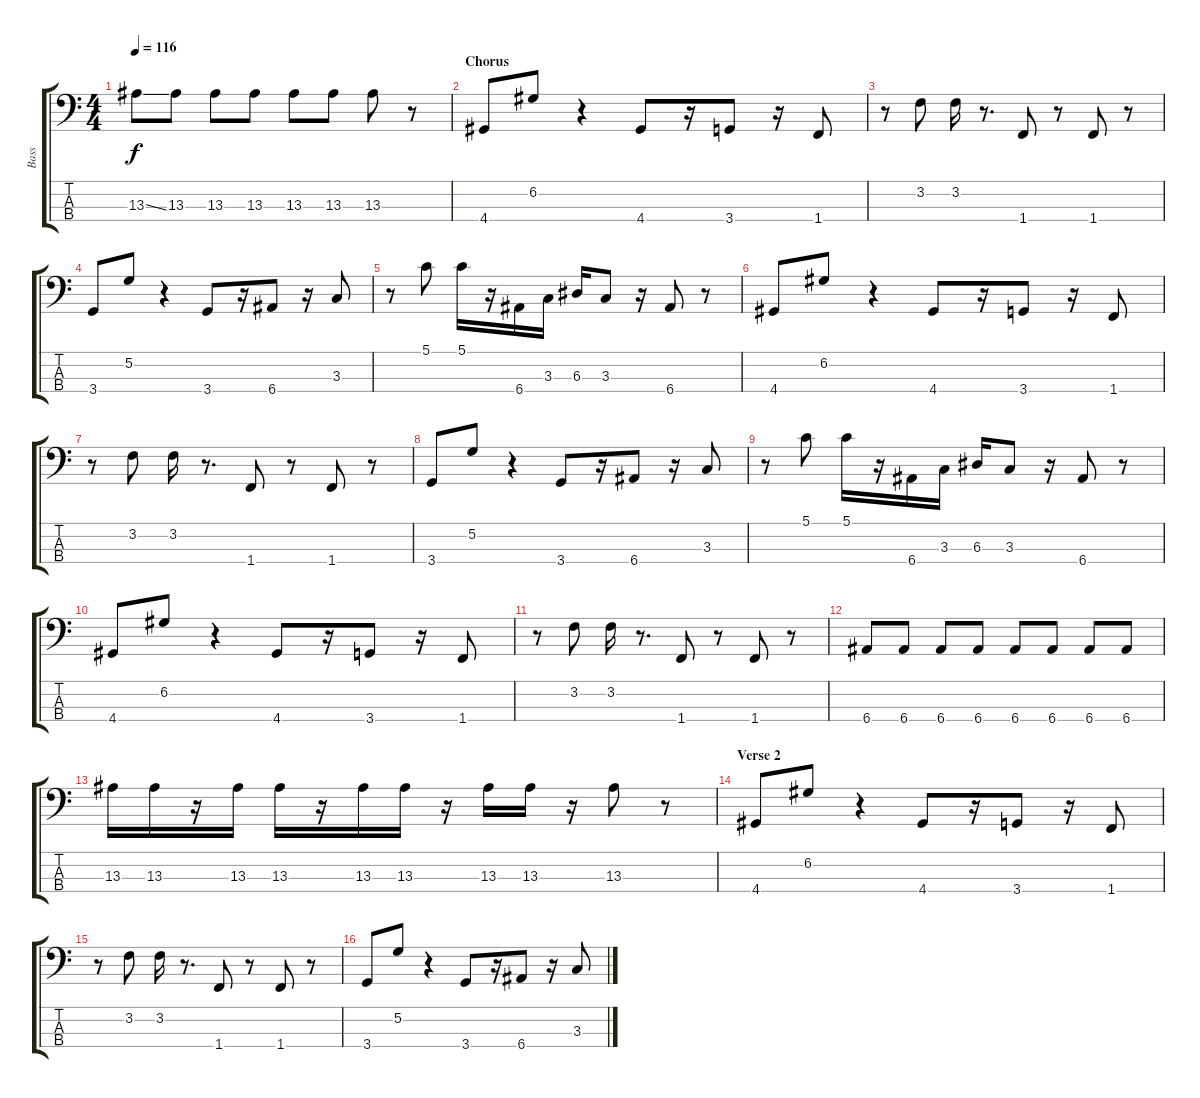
\track ("Bass" "Bass") {instrument slapbass1}
\staff {score tabs}
\tuning (G2 D2 A1 E1) {hide}
\ts (4 4)
\tempo 116
\clef f4
\ks c
13.3{ss}.8{dy f} 13.3.8 13.3.8 13.3.8 13.3.8 13.3.8 13.3.8 r.8 |
\section ("" "Chorus")
4.4.8 6.2.8 r.4 4.4.8 r.16 3.4.8 r.16 1.4.8 |
r.8 3.2.8 3.2.16 r.8{d} 1.4.8 r.8 1.4.8 r.8 |
3.4.8 5.2.8 r.4 3.4.8 r.16 6.4.8 r.16 3.3.8 |
r.8 5.1.8 5.1.16 r.16 6.4.16 3.3.16 6.3.16 3.3.8 r.16 6.4.8 r.8 |
4.4.8 6.2.8 r.4 4.4.8 r.16 3.4.8 r.16 1.4.8 |
r.8 3.2.8 3.2.16 r.8{d} 1.4.8 r.8 1.4.8 r.8 |
3.4.8 5.2.8 r.4 3.4.8 r.16 6.4.8 r.16 3.3.8 |
r.8 5.1.8 5.1.16 r.16 6.4.16 3.3.16 6.3.16 3.3.8 r.16 6.4.8 r.8 |
4.4.8 6.2.8 r.4 4.4.8 r.16 3.4.8 r.16 1.4.8 |
r.8 3.2.8 3.2.16 r.8{d} 1.4.8 r.8 1.4.8 r.8 |
6.4.8 6.4.8 6.4.8 6.4.8 6.4.8 6.4.8 6.4.8 6.4.8 |
13.3.16 13.3.16 r.16 13.3.16 13.3.16 r.16 13.3.16 13.3.16 r.16 13.3.16 13.3.16 r.16 13.3.8 r.8 |
\section ("" "Verse 2")
4.4.8 6.2.8 r.4 4.4.8 r.16 3.4.8 r.16 1.4.8 |
r.8 3.2.8 3.2.16 r.8{d} 1.4.8 r.8 1.4.8 r.8 |
3.4.8 5.2.8 r.4 3.4.8 r.16 6.4.8 r.16 3.3.8
